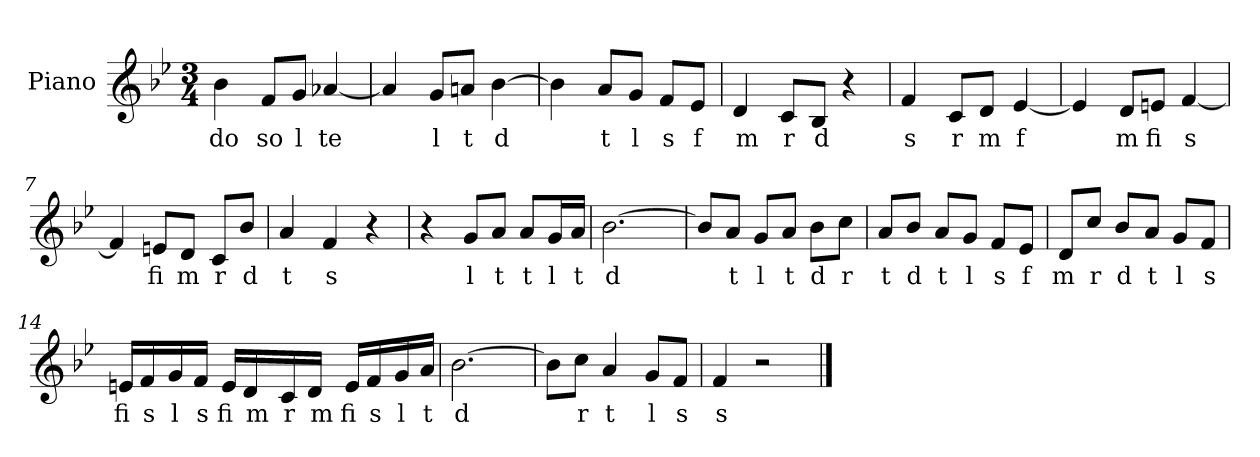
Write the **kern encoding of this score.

**kern	**text
*part1	*part1
*staff1	*staff1
*I"Piano	*
*I'Pno.	*
*clefG2	*
*k[b-e-]	*
*M3/4	*
=1	=1
4b-\	do
8f/L	so
8g/J	l
[4a-X/	te
=2	=2
4a-/]	.
8g/L	l
8an/J	t
[4b-\	d
=3	=3
4b-\]	.
8a/L	t
8g/J	l
8f/L	s
8e-/J	f
=4	=4
4d/	m
8c/L	r
8B-/J	d
4r	.
=5	=5
4f/	s
8c/L	r
8d/J	m
[4e-/	f
=6	=6
4e-/]	.
8d/L	m
8en/J	fi
[4f/	s
=7	=7
4f/]	.
8en/L	fi
8d/J	m
8c/L	r
8b-/J	d
=8	=8
4a/	t
4f/	s
4r	.
!!LO:LB:g=z
=9	=9
4r	.
8g/L	l
8a/J	t
8a/L	t
16g/L	l
16a/JJ	t
=10	=10
[2.b-\	d
=11	=11
8b-/L]	.
8a/J	t
8g/L	l
8a/J	t
8b-\L	d
8cc\J	r
=12	=12
8a/L	t
8b-/J	d
8a/L	t
8g/J	l
8f/L	s
8e-/J	f
=13	=13
8d/L	m
8cc/J	r
8b-/L	d
8a/J	t
8g/L	l
8f/J	s
=14	=14
16en/LL	fi
16f/	s
16g/	l
16f/JJ	s
16e/LL	fi
16d/	m
16c/	r
16d/JJ	m
16e/LL	fi
16f/	s
16g/	l
16a/JJ	t
=15	=15
[2.b-\	d
!!LO:LB:g=z
=16	=16
8b-\L]	.
8cc\J	r
4a/	t
8g/L	l
8f/J	s
=17	=17
4f/	s
2r	.
==	==
*-	*-
